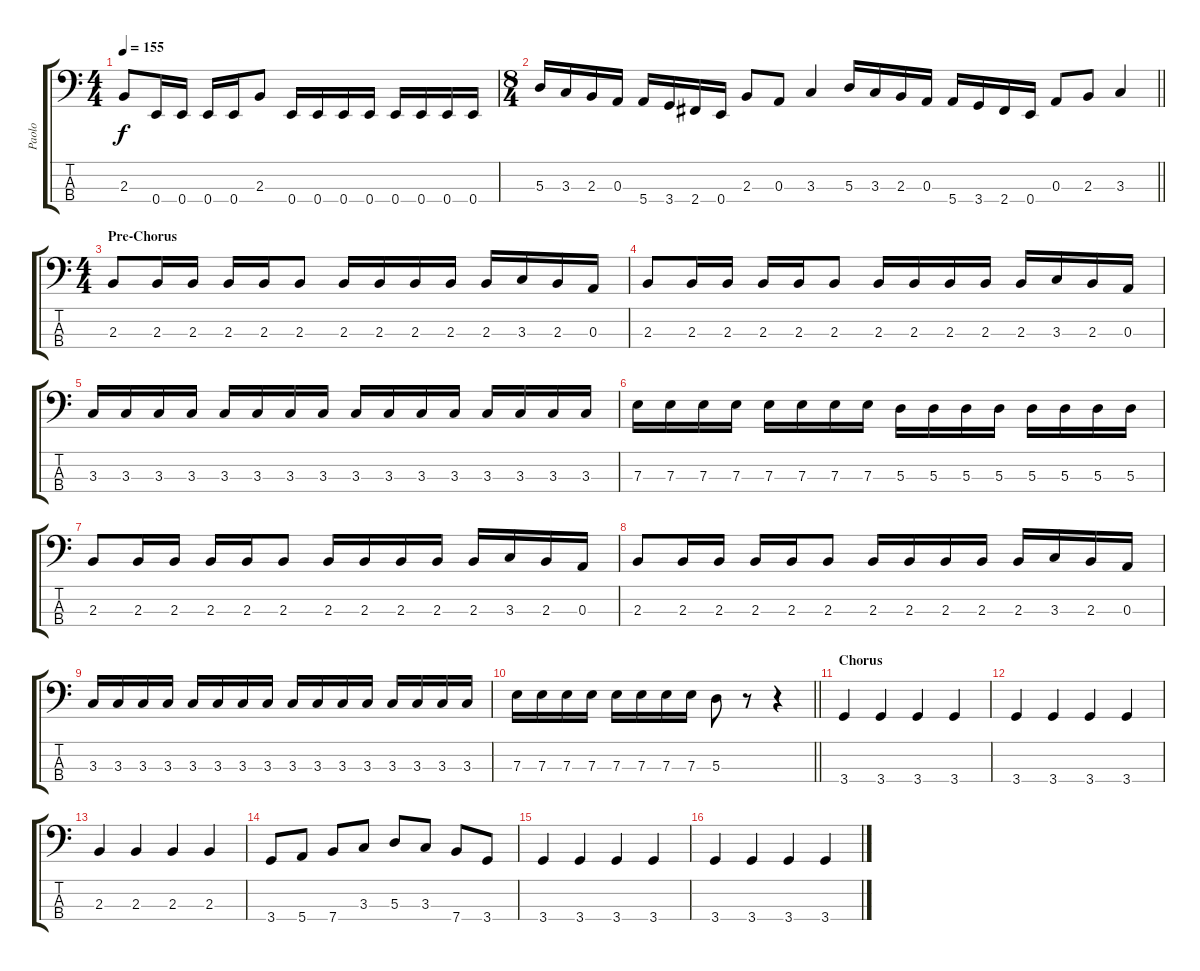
\track ("Paolo" "Paolo") {instrument electricbassfinger}
\staff {score tabs}
\tuning (G2 D2 A1 E1) {hide}
\ts (4 4)
\tempo 155
\clef f4
\ks c
2.3.8{dy f} 0.4.16 0.4.16 0.4.16 0.4.16 2.3.8 0.4.16 0.4.16 0.4.16 0.4.16 0.4.16 0.4.16 0.4.16 0.4.16 |
\ts (8 4)
\barLineRight lightlight
5.3.16 3.3.16 2.3.16 0.3.16 5.4.16 3.4.16 2.4.16 0.4.16 2.3.8 0.3.8 3.3.4 5.3.16 3.3.16 2.3.16 0.3.16 5.4.16 3.4.16 2.4.16 0.4.16 0.3.8 2.3.8 3.3.4 |
\ts (4 4)
\section ("" "Pre-Chorus")
2.3.8 2.3.16 2.3.16 2.3.16 2.3.16 2.3.8 2.3.16 2.3.16 2.3.16 2.3.16 2.3.16 3.3.16 2.3.16 0.3.16 |
2.3.8 2.3.16 2.3.16 2.3.16 2.3.16 2.3.8 2.3.16 2.3.16 2.3.16 2.3.16 2.3.16 3.3.16 2.3.16 0.3.16 |
3.3.16 3.3.16 3.3.16 3.3.16 3.3.16 3.3.16 3.3.16 3.3.16 3.3.16 3.3.16 3.3.16 3.3.16 3.3.16 3.3.16 3.3.16 3.3.16 |
7.3.16 7.3.16 7.3.16 7.3.16 7.3.16 7.3.16 7.3.16 7.3.16 5.3.16 5.3.16 5.3.16 5.3.16 5.3.16 5.3.16 5.3.16 5.3.16 |
2.3.8 2.3.16 2.3.16 2.3.16 2.3.16 2.3.8 2.3.16 2.3.16 2.3.16 2.3.16 2.3.16 3.3.16 2.3.16 0.3.16 |
2.3.8 2.3.16 2.3.16 2.3.16 2.3.16 2.3.8 2.3.16 2.3.16 2.3.16 2.3.16 2.3.16 3.3.16 2.3.16 0.3.16 |
3.3.16 3.3.16 3.3.16 3.3.16 3.3.16 3.3.16 3.3.16 3.3.16 3.3.16 3.3.16 3.3.16 3.3.16 3.3.16 3.3.16 3.3.16 3.3.16 |
\barLineRight lightlight
7.3.16 7.3.16 7.3.16 7.3.16 7.3.16 7.3.16 7.3.16 7.3.16 5.3.8 r.8 r.4 |
\section ("" "Chorus")
3.4.4 3.4.4 3.4.4 3.4.4 |
3.4.4 3.4.4 3.4.4 3.4.4 |
2.3.4 2.3.4 2.3.4 2.3.4 |
3.4.8 5.4.8 7.4.8 3.3.8 5.3.8 3.3.8 7.4.8 3.4.8 |
3.4.4 3.4.4 3.4.4 3.4.4 |
3.4.4 3.4.4 3.4.4 3.4.4
